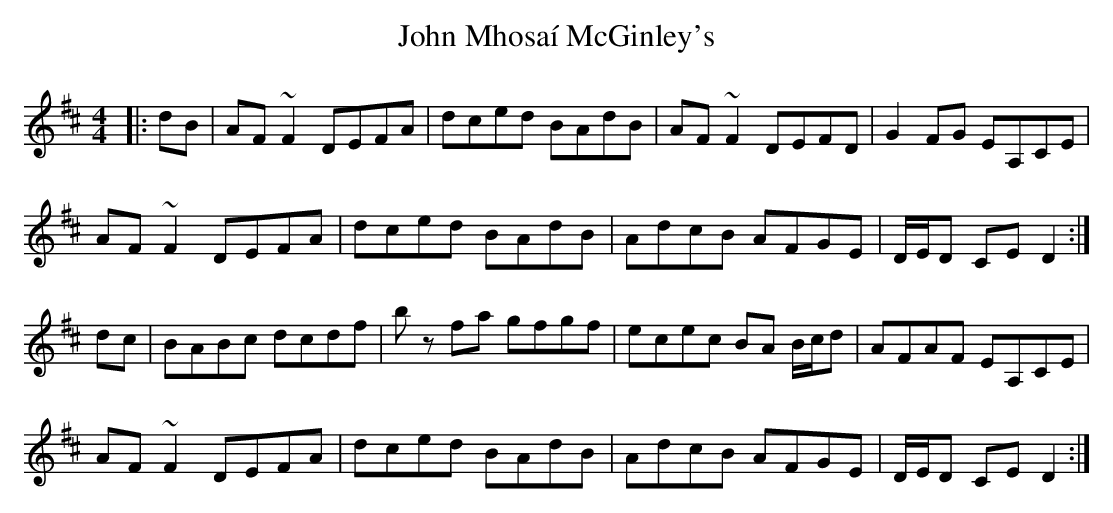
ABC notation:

X:1
T: John Mhosaí McGinley's
M: 4/4
L: 1/8
K: Dmaj
|:dB|AF~F2 DEFA|dced BAdB|AF~F2 DEFD|G2FG EA,CE|
AF~F2 DEFA|dced BAdB|AdcB AFGE|D/E/D CE D2:|
dc|BABc dcdf|b z fa gfgf|ecec BA B/c/d|AFAF EA,CE|
AF~F2 DEFA|dced BAdB|AdcB AFGE|D/E/D CE D2:|
